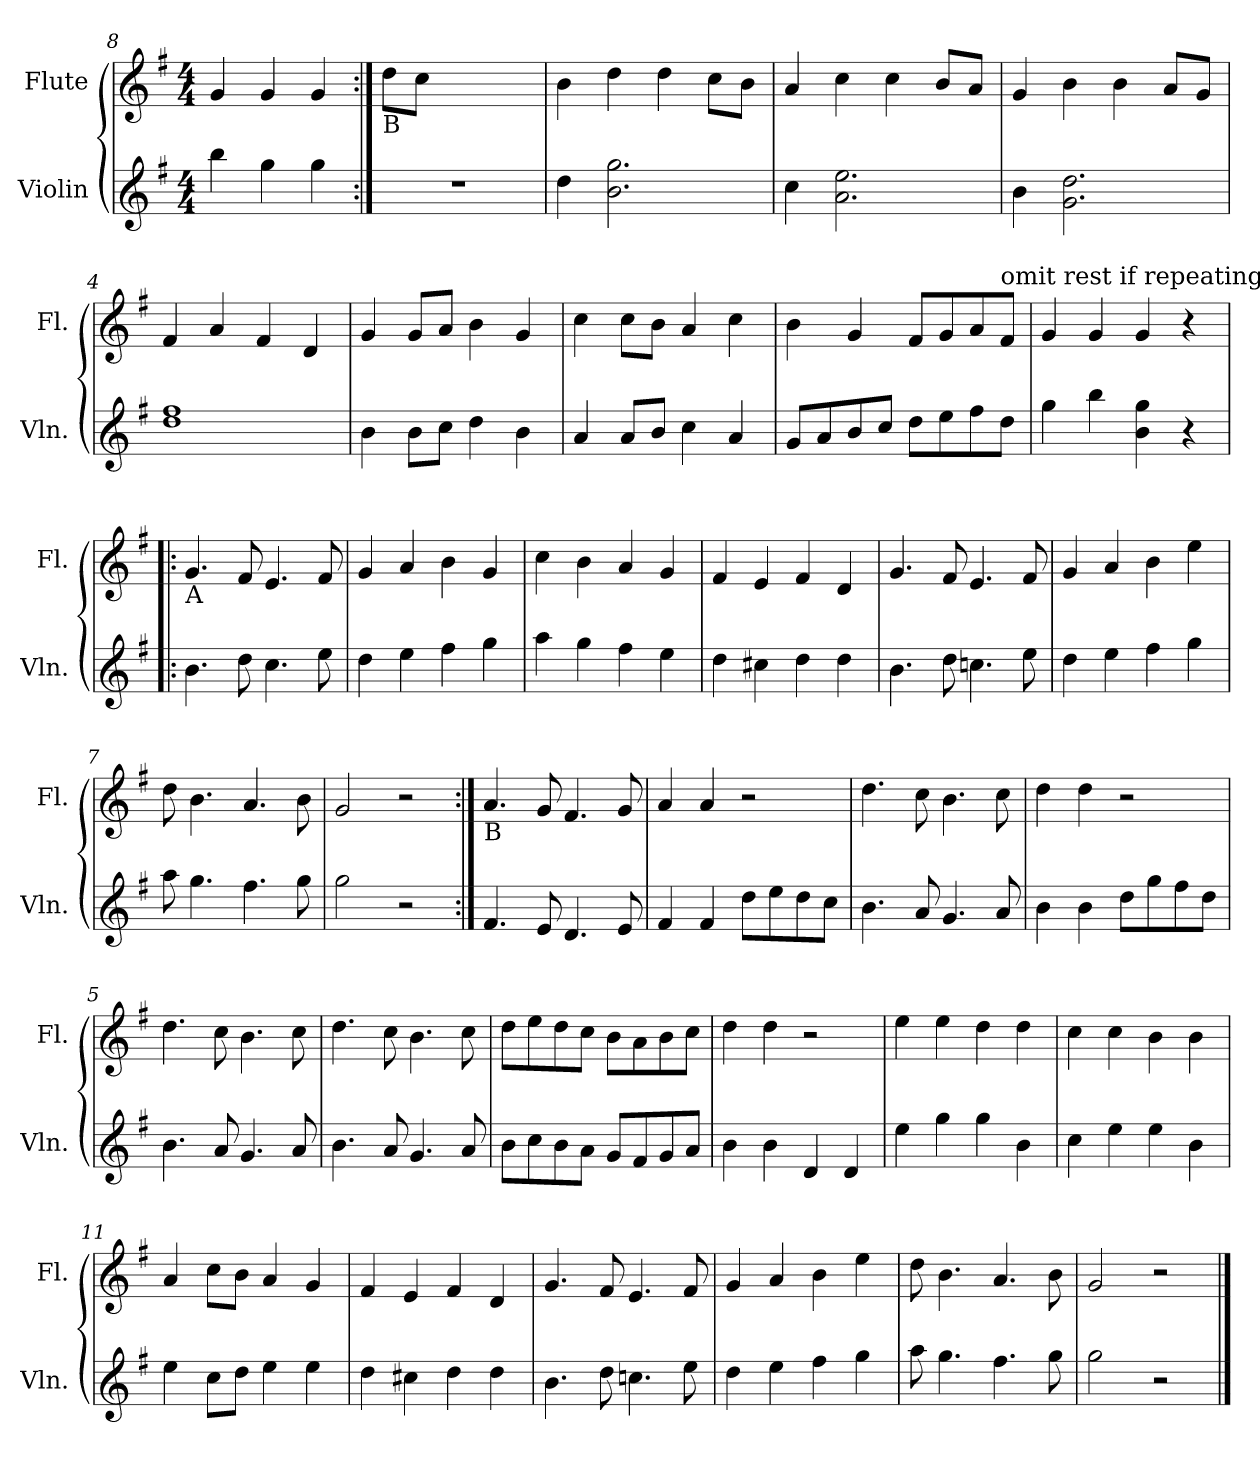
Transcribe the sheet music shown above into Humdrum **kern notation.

**kern	**kern
*part2	*part1
*staff2	*staff1
*I"Violin	*I"Flute
*I'Vln.	*I'Fl.
*clefG2	*clefG2
*k[f#]	*k[f#]
*G:	*G:
*M4/4	*M4/4
=8	=8
4bbi\	4gi/
4ggi\	4gi/
4ggi\	4gi/
!!LO:LB:g=z
=:|!	=:|!
!	!LO:TX:b:t=B
!LO:N:vis=1	!
1r	8ddi\L
.	8cci\J
.	2.ryy
=1	=1
4ddi\	4bi\
2.bi\ 2.ggi	4ddi\
.	4ddi\
.	8cci\L
.	8bi\J
=2	=2
4cci\	4ai/
2.ai\ 2.eei	4cci\
.	4cci\
.	8bi/L
.	8ai/J
=3	=3
4bi\	4gi/
2.gi\ 2.ddi	4bi\
.	4bi\
.	8ai/L
.	8gi/J
=4	=4
1ddi 1ff#i	4f#i/
.	4ai/
.	4f#i/
.	4di/
!!LO:LB:g=z
=5	=5
4bi\	4gi/
8bi\L	8gi/L
8cci\J	8ai/J
4ddi\	4bi\
4bi\	4gi/
=6	=6
4ai/	4cci\
8ai/L	8cci\L
8bi/J	8bi\J
4cci\	4ai/
4ai/	4cci\
=7	=7
8gi/L	4bi\
8ai/	.
8bi/	4gi/
8cci/J	.
8ddi\L	8f#i/L
8eei\	8gi/
8ff#i\	8ai/
!	!LO:TX:a:t=omit rest if repeating  v
8ddi\J	8f#i/J
=8	=8
4ggi\	4gi/
4bbi\	4gi/
4bi\ 4ggi	4gi/
4r	4r
!!LO:PB:g=z
=1!|:	=1!|:
!	!LO:TX:b:t=A
4.bi\	4.gi/
8ddi\	8f#i/
4.cci\	4.ei/
8eei\	8f#i/
=2	=2
4ddi\	4gi/
4eei\	4ai/
4ff#i\	4bi\
4ggi\	4gi/
=3	=3
4aai\	4cci\
4ggi\	4bi\
4ff#i\	4ai/
4eei\	4gi/
=4	=4
4ddi\	4f#i/
4cc#Xi\	4ei/
4ddi\	4f#i/
4ddi\	4di/
!!LO:LB:g=z
=5	=5
4.bi\	4.gi/
8ddi\	8f#i/
4.ccni\	4.ei/
8eei\	8f#i/
=6	=6
4ddi\	4gi/
4eei\	4ai/
4ff#i\	4bi\
4ggi\	4eei\
=7	=7
8aai\	8ddi\
4.ggi\	4.bi\
4.ff#i\	4.ai/
8ggi\	8bi\
=8	=8
2ggi\	2gi/
2r	2r
!!LO:LB:g=z
=1:|!	=1:|!
!	!LO:TX:b:t=B
4.f#i/	4.ai/
8ei/	8gi/
4.di/	4.f#i/
8ei/	8gi/
=2	=2
4f#i/	4ai/
4f#i/	4ai/
8ddi\L	2r
8eei\	.
8ddi\	.
8cci\J	.
=3	=3
4.bi\	4.ddi\
8ai/	8cci\
4.gi/	4.bi\
8ai/	8cci\
=4	=4
4bi\	4ddi\
4bi\	4ddi\
8ddi\L	2r
8ggi\	.
8ff#i\	.
8ddi\J	.
!!LO:LB:g=z
=5	=5
4.bi\	4.ddi\
8ai/	8cci\
4.gi/	4.bi\
8ai/	8cci\
=6	=6
4.bi\	4.ddi\
8ai/	8cci\
4.gi/	4.bi\
8ai/	8cci\
=7	=7
8bi\L	8ddi\L
8cci\	8eei\
8bi\	8ddi\
8ai\J	8cci\J
8gi/L	8bi\L
8f#i/	8ai\
8gi/	8bi\
8ai/J	8cci\J
=8	=8
4bi\	4ddi\
4bi\	4ddi\
4di/	2r
4di/	.
!!LO:LB:g=z
=9	=9
4eei\	4eei\
4ggi\	4eei\
4ggi\	4ddi\
4bi\	4ddi\
=10	=10
4cci\	4cci\
4eei\	4cci\
4eei\	4bi\
4bi\	4bi\
=11	=11
4eei\	4ai/
8cci\L	8cci\L
8ddi\J	8bi\J
4eei\	4ai/
4eei\	4gi/
=12	=12
4ddi\	4f#i/
4cc#Xi\	4ei/
4ddi\	4f#i/
4ddi\	4di/
!!LO:LB:g=z
=13	=13
4.bi\	4.gi/
8ddi\	8f#i/
4.ccni\	4.ei/
8eei\	8f#i/
=14	=14
4ddi\	4gi/
4eei\	4ai/
4ff#i\	4bi\
4ggi\	4eei\
=15	=15
8aai\	8ddi\
4.ggi\	4.bi\
4.ff#i\	4.ai/
8ggi\	8bi\
=16	=16
2ggi\	2gi/
2r	2r
==	==
*-	*-
